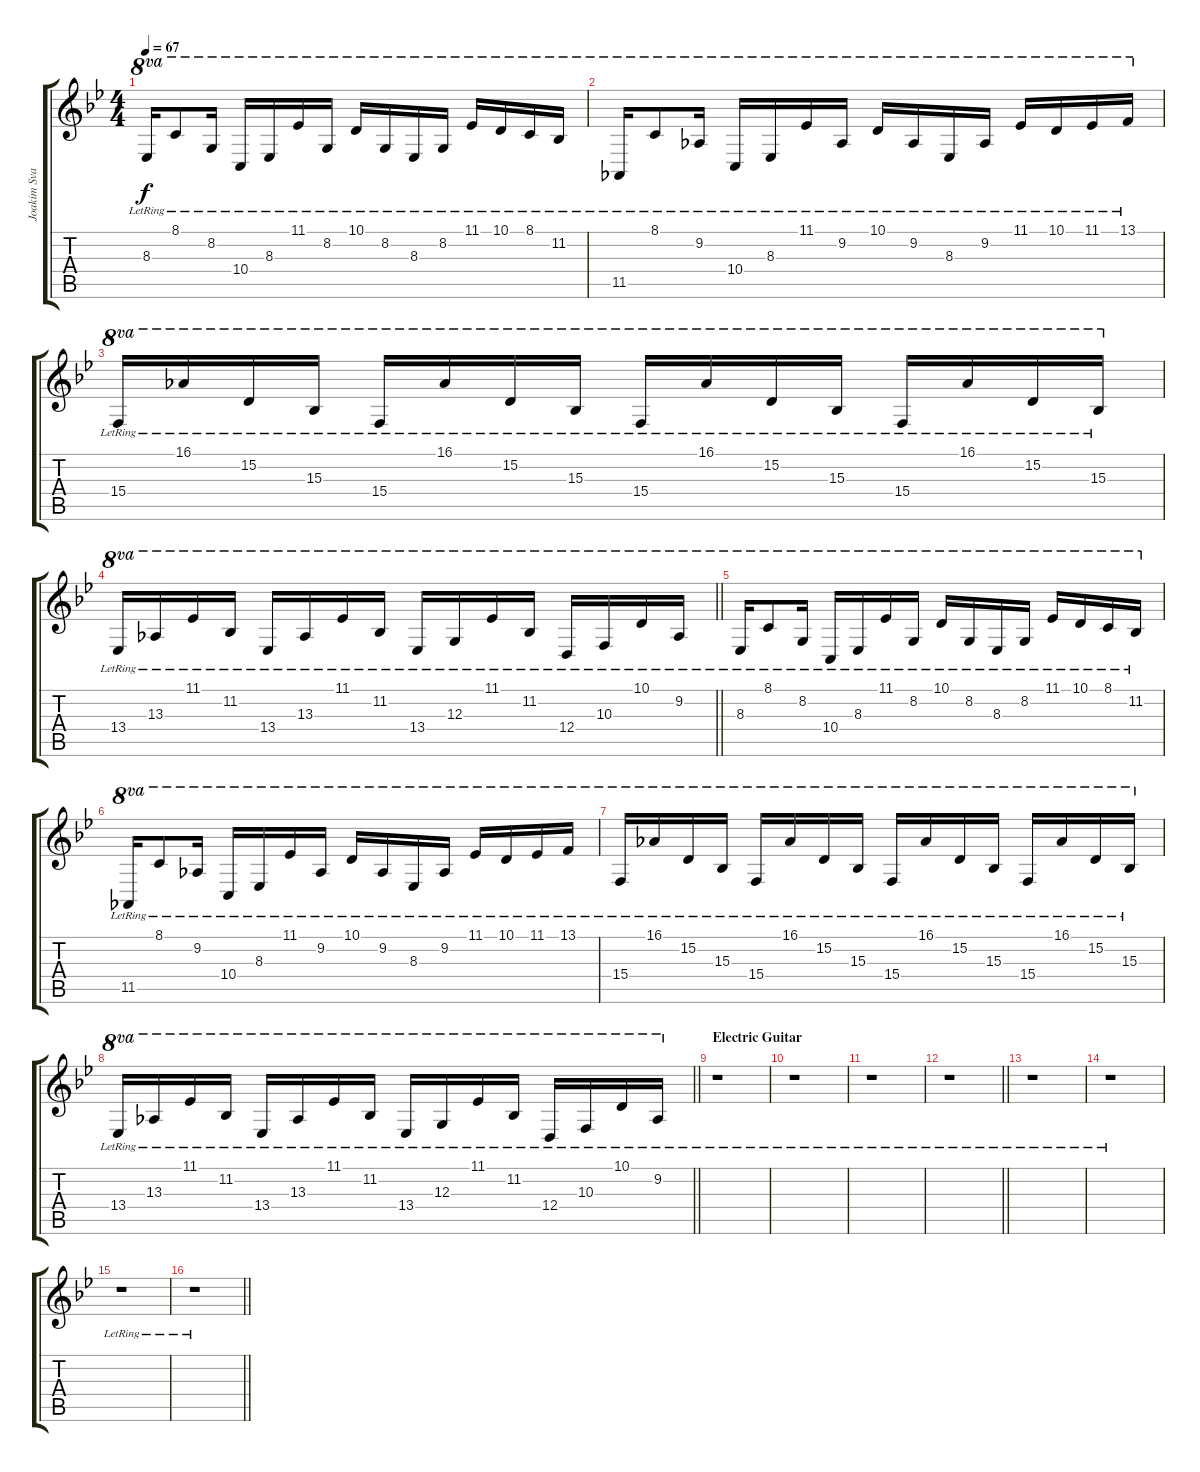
\track ("Joakim Svalberg" "Joakim Sva") {instrument acousticgrandpiano}
\staff {score tabs}
\tuning (E4 B3 G3 D3 A2 E2) {hide}
\ts (4 4)
\tempo 67
\clef g2
\ks bb
8.3{lr}.16{ot 8va dy f} 8.1{lr}.8{ot 8va} 8.2{lr}.16{ot 8va} 10.4{lr}.16{ot 8va} 8.3{lr}.16{ot 8va} 11.1{lr}.16{ot 8va} 8.2{lr}.16{ot 8va} 10.1{lr}.16{ot 8va} 8.2{lr}.16{ot 8va} 8.3{lr}.16{ot 8va} 8.2{lr}.16{ot 8va} 11.1{lr}.16{ot 8va} 10.1{lr}.16{ot 8va} 8.1{lr}.16{ot 8va} 11.2{lr}.16{ot 8va} |
11.5{lr}.16{ot 8va} 8.1{lr}.8{ot 8va} 9.2{lr}.16{ot 8va} 10.4{lr}.16{ot 8va} 8.3{lr}.16{ot 8va} 11.1{lr}.16{ot 8va} 9.2{lr}.16{ot 8va} 10.1{lr}.16{ot 8va} 9.2{lr}.16{ot 8va} 8.3{lr}.16{ot 8va} 9.2{lr}.16{ot 8va} 11.1{lr}.16{ot 8va} 10.1{lr}.16{ot 8va} 11.1{lr}.16{ot 8va} 13.1{lr}.16{ot 8va} |
15.4{lr}.16{ot 8va} 16.1{lr}.16{ot 8va} 15.2{lr}.16{ot 8va} 15.3{lr}.16{ot 8va} 15.4{lr}.16{ot 8va} 16.1{lr}.16{ot 8va} 15.2{lr}.16{ot 8va} 15.3{lr}.16{ot 8va} 15.4{lr}.16{ot 8va} 16.1{lr}.16{ot 8va} 15.2{lr}.16{ot 8va} 15.3{lr}.16{ot 8va} 15.4{lr}.16{ot 8va} 16.1{lr}.16{ot 8va} 15.2{lr}.16{ot 8va} 15.3{lr}.16{ot 8va} |
\barLineRight lightlight
13.4{lr}.16{ot 8va} 13.3{lr}.16{ot 8va} 11.1{lr}.16{ot 8va} 11.2{lr}.16{ot 8va} 13.4{lr}.16{ot 8va} 13.3{lr}.16{ot 8va} 11.1{lr}.16{ot 8va} 11.2{lr}.16{ot 8va} 13.4{lr}.16{ot 8va} 12.3{lr}.16{ot 8va} 11.1{lr}.16{ot 8va} 11.2{lr}.16{ot 8va} 12.4{lr}.16{ot 8va} 10.3{lr}.16{ot 8va} 10.1{lr}.16{ot 8va} 9.2{lr}.16{ot 8va} |
8.3{lr}.16{ot 8va} 8.1{lr}.8{ot 8va} 8.2{lr}.16{ot 8va} 10.4{lr}.16{ot 8va} 8.3{lr}.16{ot 8va} 11.1{lr}.16{ot 8va} 8.2{lr}.16{ot 8va} 10.1{lr}.16{ot 8va} 8.2{lr}.16{ot 8va} 8.3{lr}.16{ot 8va} 8.2{lr}.16{ot 8va} 11.1{lr}.16{ot 8va} 10.1{lr}.16{ot 8va} 8.1{lr}.16{ot 8va} 11.2{lr}.16{ot 8va} |
11.5{lr}.16{ot 8va} 8.1{lr}.8{ot 8va} 9.2{lr}.16{ot 8va} 10.4{lr}.16{ot 8va} 8.3{lr}.16{ot 8va} 11.1{lr}.16{ot 8va} 9.2{lr}.16{ot 8va} 10.1{lr}.16{ot 8va} 9.2{lr}.16{ot 8va} 8.3{lr}.16{ot 8va} 9.2{lr}.16{ot 8va} 11.1{lr}.16{ot 8va} 10.1{lr}.16{ot 8va} 11.1{lr}.16{ot 8va} 13.1{lr}.16{ot 8va} |
15.4{lr}.16{ot 8va} 16.1{lr}.16{ot 8va} 15.2{lr}.16{ot 8va} 15.3{lr}.16{ot 8va} 15.4{lr}.16{ot 8va} 16.1{lr}.16{ot 8va} 15.2{lr}.16{ot 8va} 15.3{lr}.16{ot 8va} 15.4{lr}.16{ot 8va} 16.1{lr}.16{ot 8va} 15.2{lr}.16{ot 8va} 15.3{lr}.16{ot 8va} 15.4{lr}.16{ot 8va} 16.1{lr}.16{ot 8va} 15.2{lr}.16{ot 8va} 15.3{lr}.16{ot 8va} |
\barLineRight lightlight
13.4{lr}.16{ot 8va} 13.3{lr}.16{ot 8va} 11.1{lr}.16{ot 8va} 11.2{lr}.16{ot 8va} 13.4{lr}.16{ot 8va} 13.3{lr}.16{ot 8va} 11.1{lr}.16{ot 8va} 11.2{lr}.16{ot 8va} 13.4{lr}.16{ot 8va} 12.3{lr}.16{ot 8va} 11.1{lr}.16{ot 8va} 11.2{lr}.16{ot 8va} 12.4{lr}.16{ot 8va} 10.3{lr}.16{ot 8va} 10.1{lr}.16{ot 8va} 9.2{lr}.16{ot 8va} |
\section ("" "Electric Guitar")
r.1 |
r.1 |
r.1 |
\barLineRight lightlight
r.1 |
r.1 |
r.1 |
r.1 |
\barLineRight lightlight
r.1
